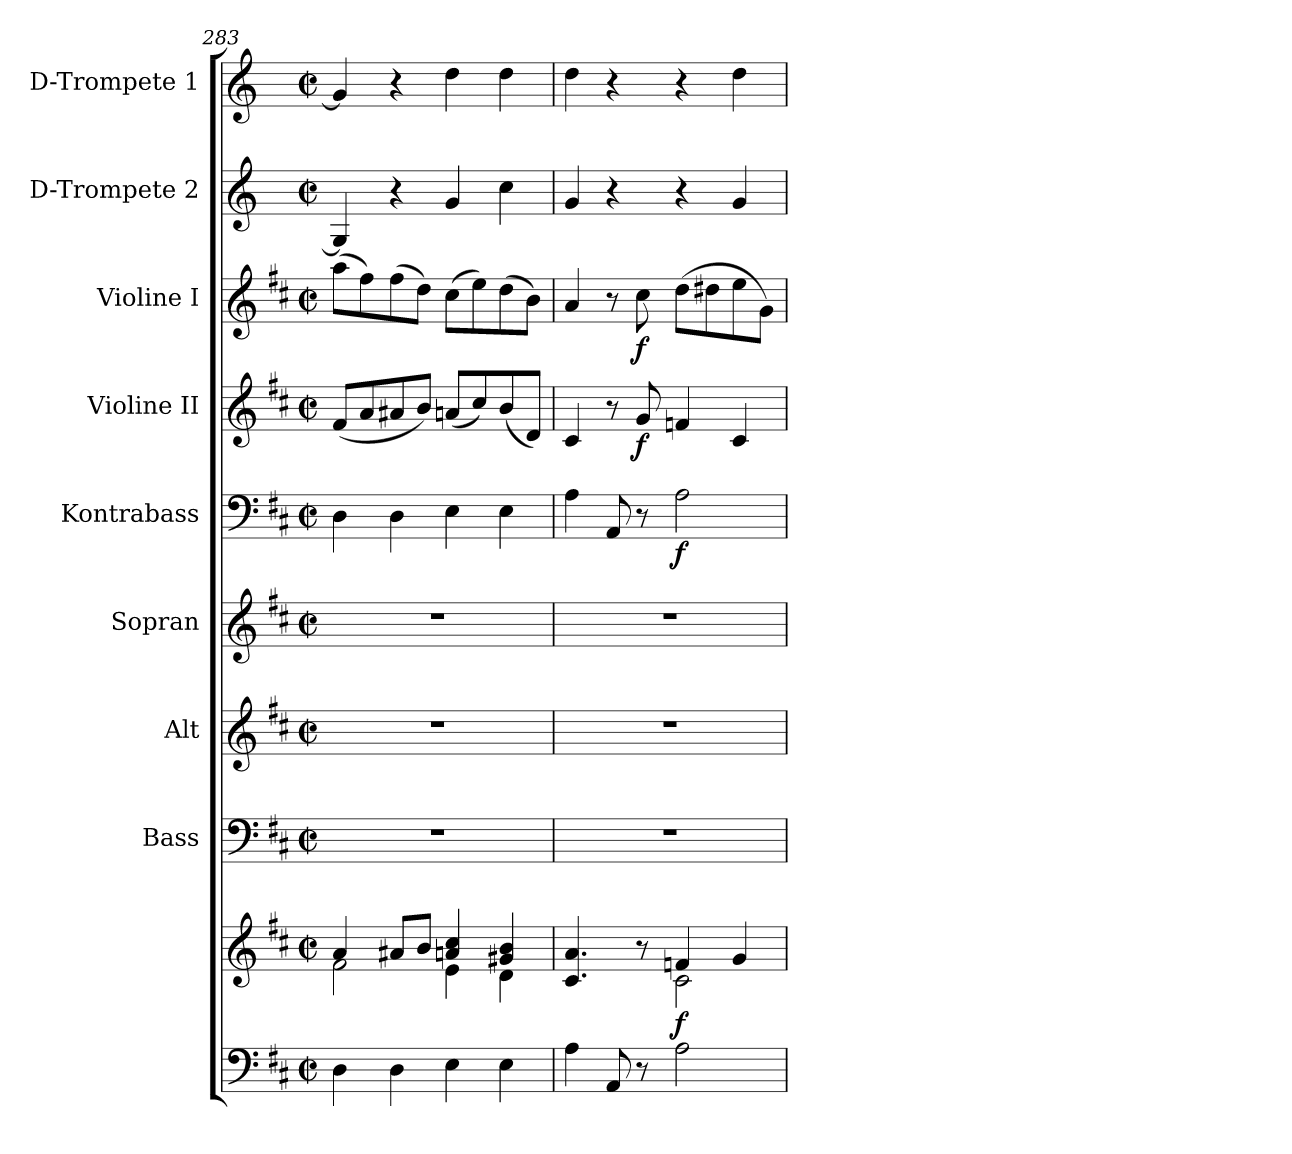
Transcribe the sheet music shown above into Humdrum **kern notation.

**kern	**kern	**dynam	**kern	**kern	**kern	**kern	**dynam	**kern	**dynam	**kern	**dynam	**kern	**kern
*part9	*part9	*part9	*part8	*part7	*part6	*part5	*part5	*part4	*part4	*part3	*part3	*part2	*part1
*staff10	*staff9	*staff9/10	*staff8	*staff7	*staff6	*staff5	*staff5	*staff4	*staff4	*staff3	*staff3	*staff2	*staff1
*	*	*	*I"Bass	*I"Alt	*I"Sopran	*I"Kontrabass	*	*I"Violine II	*	*I"Violine I	*	*I"D-Trompete 2	*I"D-Trompete 1
*	*	*	*I'B.	*I'A.	*I'S.	*I'Kb.	*	*I'Vl. II	*	*I'Vl. I	*	*I'D Trp. 2	*I'D Trp. 1
*clefF4	*clefG2	*	*clefF4	*clefG2	*clefG2	*clefF4	*	*clefG2	*	*clefG2	*	*clefG2	*clefG2
*	*	*	*	*	*	*ITrd7c12	*	*	*	*	*	*ITrd-1c-2	*ITrd-1c-2
*k[f#c#]	*k[f#c#]	*	*k[f#c#]	*k[f#c#]	*k[f#c#]	*k[f#c#]	*	*k[f#c#]	*	*k[f#c#]	*	*k[f#c#]	*k[f#c#]
*D:	*D:	*	*D:	*D:	*D:	*D:	*	*D:	*	*D:	*	*D:	*D:
*M2/2	*M2/2	*	*M2/2	*M2/2	*M2/2	*M2/2	*	*M2/2	*	*M2/2	*	*M2/2	*M2/2
*met(c|)	*met(c|)	*	*met(c|)	*met(c|)	*met(c|)	*met(c|)	*	*met(c|)	*	*met(c|)	*	*met(c|)	*met(c|)
=283	=283	=283	=283	=283	=283	=283	=283	=283	=283	=283	=283	=283	=283
*	*^	*	*	*	*	*	*	*	*	*	*	*	*
4D\	4a/	2f#\	.	1r	1r	1r	4DD\	.	(<8f#/L	.	(>8aa\L	.	4A/]	4a/]
.	.	.	.	.	.	.	.	.	8a/	.	8ff#\)	.	.	.
4D\	8a#X/L	.	.	.	.	.	4DD\	.	8a#X/	.	(>8ff#\	.	4r	4r
.	8b/J	.	.	.	.	.	.	.	8b/J)	.	8dd\J)	.	.	.
4E\	4an/ 4cc#/	4e\	.	.	.	.	4EE\	.	(<8an/L	.	(>8cc#\L	.	4a/	4ee\
.	.	.	.	.	.	.	.	.	8cc#/)	.	8ee\)	.	.	.
4E\	4g#X/ 4b/	4d\	.	.	.	.	4EE\	.	(<8b/	.	(>8dd\	.	4dd\	4ee\
.	.	.	.	.	.	.	.	.	8d/J)	.	8b\J)	.	.	.
!!LO:PB:g=z
=284	=284	=284	=284	=284	=284	=284	=284	=284	=284	=284	=284	=284	=284	=284
4A\	4.c#/ 4.a/	2ryy	.	1r	1r	1r	4AA\	.	4c#/	.	4a/	.	4a/	4ee\
8AA/	.	.	.	.	.	.	8AAA/	.	8r	.	8r	.	4r	4r
!	!	!	!	!	!	!	!	!	!	!LO:DY:b	!	!LO:DY:b	!	!
8r	8r	.	.	.	.	.	8r	.	8g/	f	8cc#\	f	.	.
!	!	!	!LO:DY:b	!	!	!	!	!LO:DY:b	!	!	!	!	!	!
2A\	4fn/	2c#\	f	.	.	.	2AA\	f	4fn/	.	(>8dd\L	.	4r	4r
.	.	.	.	.	.	.	.	.	.	.	8dd#X\	.	.	.
.	4g/	.	.	.	.	.	.	.	4c#/	.	8ee\	.	4a/	4ee\
.	.	.	.	.	.	.	.	.	.	.	8g\J)	.	.	.
*	*v	*v	*	*	*	*	*	*	*	*	*	*	*	*
=	=	=	=	=	=	=	=	=	=	=	=	=	=
*-	*-	*-	*-	*-	*-	*-	*-	*-	*-	*-	*-	*-	*-
